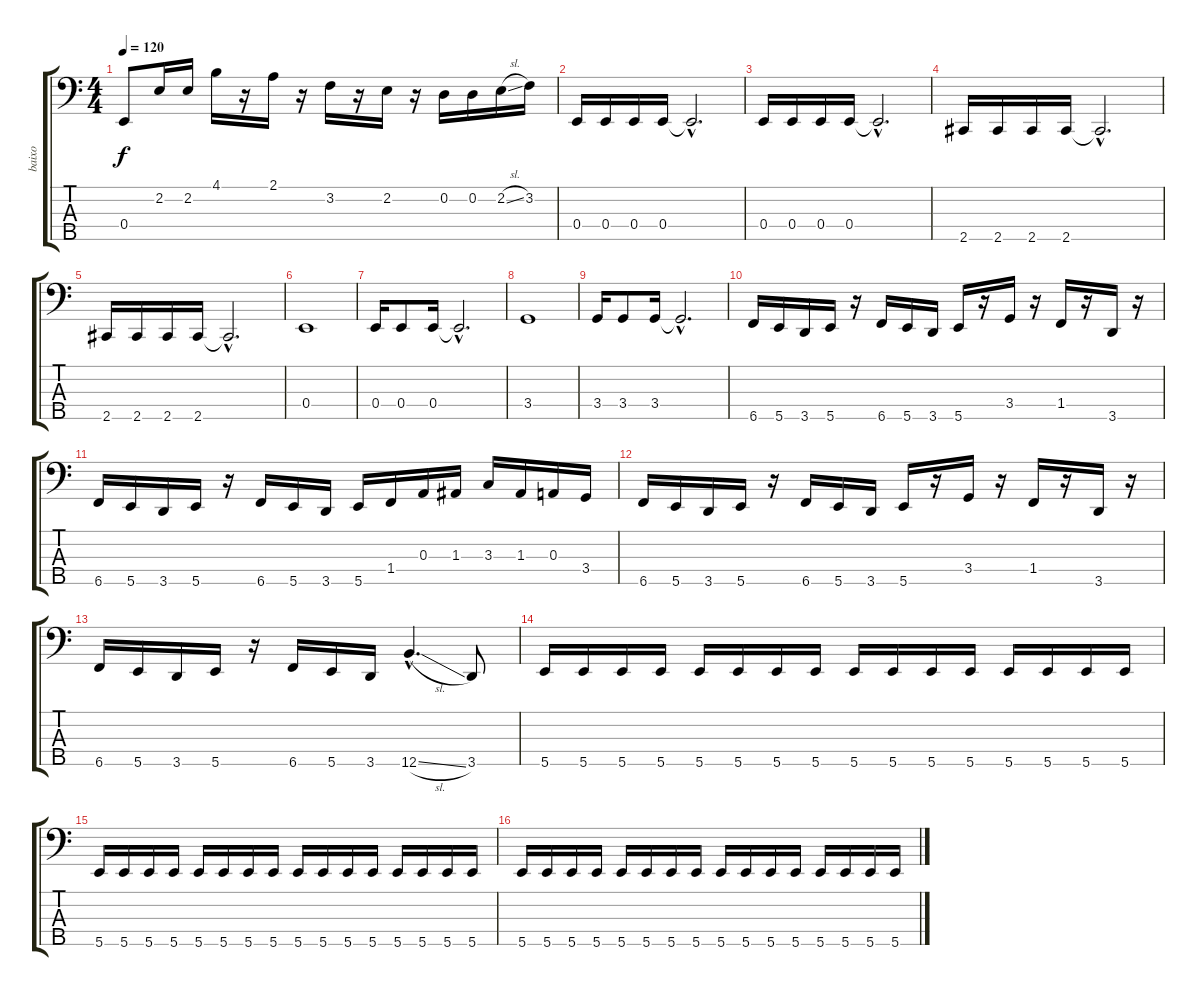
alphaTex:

\track ("baixo" "baixo") {instrument electricbassfinger}
\staff {score tabs}
\tuning (G2 D2 A1 E1 B0) {hide}
\ts (4 4)
\tempo 120
\clef f4
\ks c
0.4.8{dy f} 2.2.16 2.2.16 4.1.16 r.16 2.1.16 r.16 3.2.16 r.16 2.2.16 r.16 0.2.16 0.2.16 2.2{sl}.16 3.2.16 |
0.4.16 0.4.16 0.4.16 0.4.16 0.4{hac t}.2{d} |
0.4.16 0.4.16 0.4.16 0.4.16 0.4{hac t}.2{d} |
2.5.16 2.5.16 2.5.16 2.5.16 2.5{hac t}.2{d} |
2.5.16 2.5.16 2.5.16 2.5.16 2.5{hac t}.2{d} |
0.4.1 |
0.4.16 0.4.8 0.4.16 0.4{hac t}.2{d} |
3.4.1 |
3.4.16 3.4.8 3.4.16 3.4{hac t}.2{d} |
6.5.16 5.5.16 3.5.16 5.5.16 r.16 6.5.16 5.5.16 3.5.16 5.5.16 r.16 3.4.16 r.16 1.4.16 r.16 3.5.16 r.16 |
6.5.16 5.5.16 3.5.16 5.5.16 r.16 6.5.16 5.5.16 3.5.16 5.5.16 1.4.16 0.3.16 1.3.16 3.3.16 1.3.16 0.3.16 3.4.16 |
6.5.16 5.5.16 3.5.16 5.5.16 r.16 6.5.16 5.5.16 3.5.16 5.5.16 r.16 3.4.16 r.16 1.4.16 r.16 3.5.16 r.16 |
6.5.16 5.5.16 3.5.16 5.5.16 r.16 6.5.16 5.5.16 3.5.16 12.5{sl hac}.4{d} 3.5.8 |
5.5.16 5.5.16 5.5.16 5.5.16 5.5.16 5.5.16 5.5.16 5.5.16 5.5.16 5.5.16 5.5.16 5.5.16 5.5.16 5.5.16 5.5.16 5.5.16 |
5.5.16 5.5.16 5.5.16 5.5.16 5.5.16 5.5.16 5.5.16 5.5.16 5.5.16 5.5.16 5.5.16 5.5.16 5.5.16 5.5.16 5.5.16 5.5.16 |
5.5.16 5.5.16 5.5.16 5.5.16 5.5.16 5.5.16 5.5.16 5.5.16 5.5.16 5.5.16 5.5.16 5.5.16 5.5.16 5.5.16 5.5.16 5.5.16
